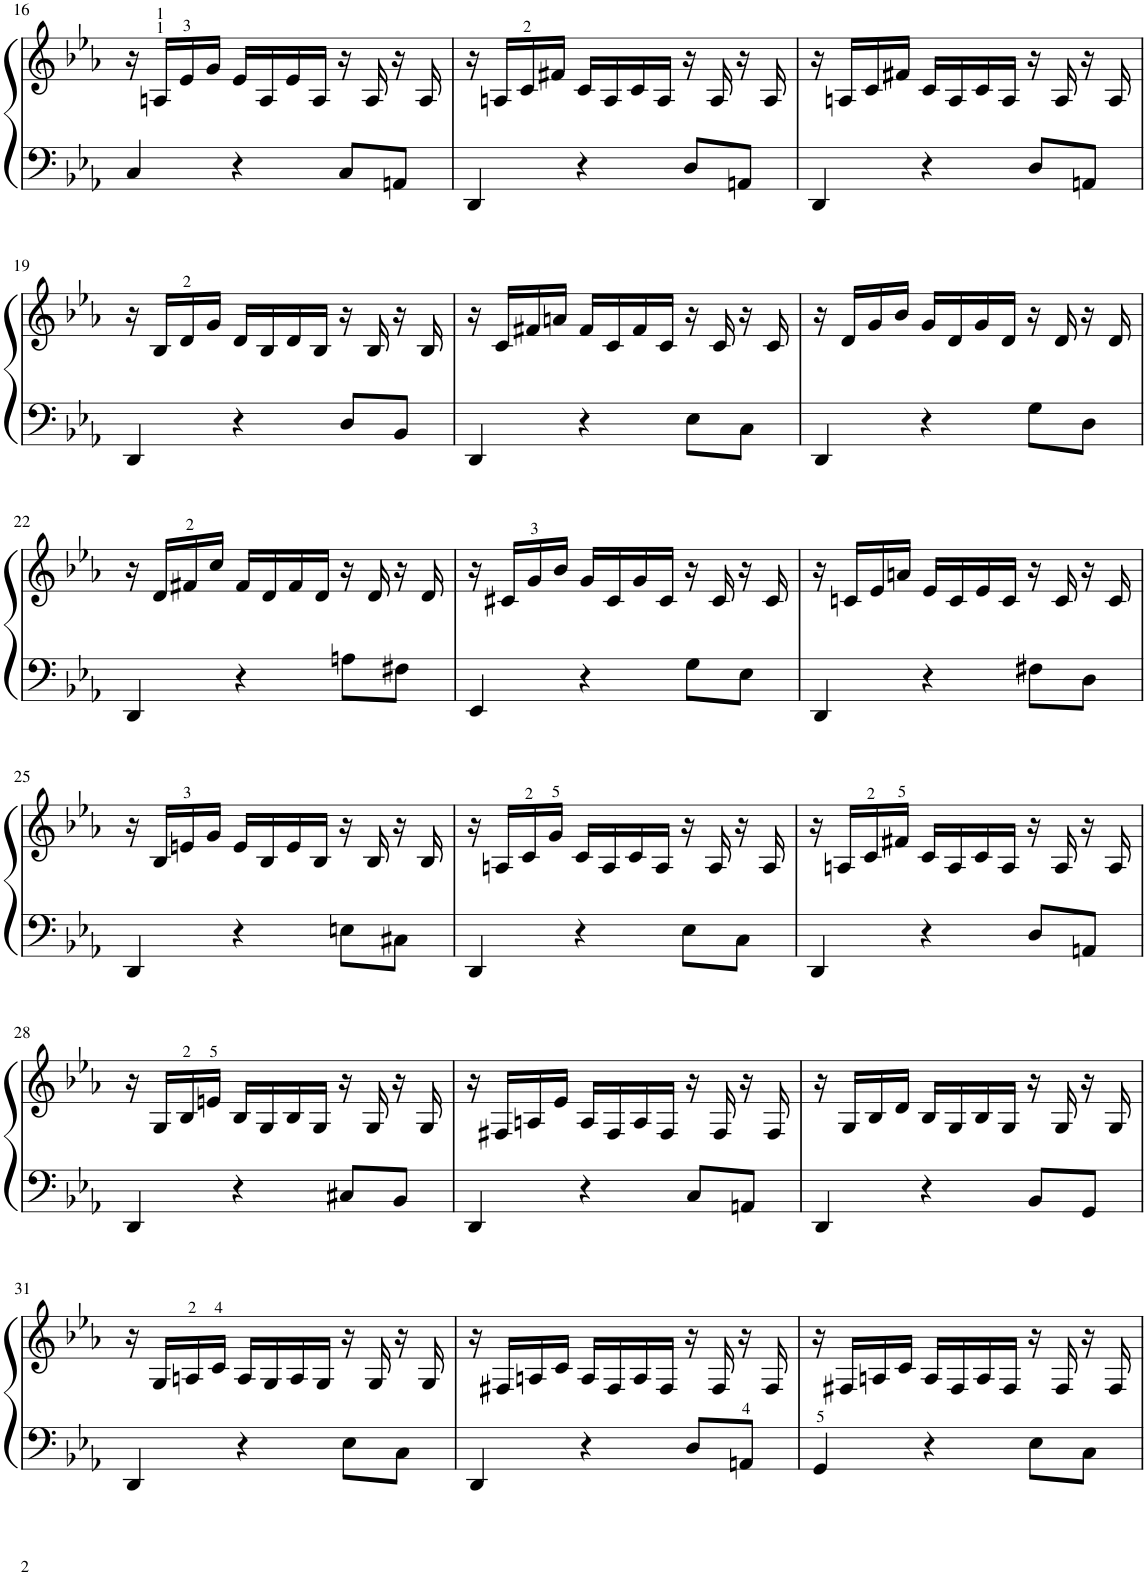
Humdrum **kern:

**kern	**kern
*part2	*part1
*staff2	*staff1
*I"down	*I"up
!!LO:PB:g=z
*clefF4	*clefG2
*k[b-e-a-]	*k[b-e-a-]
*M3/4	*M3/4
=16	=16
4C/	16r
.	16An/LL
.	16e-/
.	16g/JJ
4r	16e-/LL
.	16A/
.	16e-/
.	16A/JJ
8C/L	16r
.	16A/
8AAn/J	16r
.	16A/
=17	=17
4DD/	16r
.	16An/LL
.	16c/
.	16f#X/JJ
4r	16c/LL
.	16A/
.	16c/
.	16A/JJ
8D/L	16r
.	16A/
8AAn/J	16r
.	16A/
=18	=18
4DD/	16r
.	16An/LL
.	16c/
.	16f#X/JJ
4r	16c/LL
.	16A/
.	16c/
.	16A/JJ
8D/L	16r
.	16A/
8AAn/J	16r
.	16A/
!!LO:LB:g=z
=19	=19
4DD/	16r
.	16B-/LL
.	16d/
.	16g/JJ
4r	16d/LL
.	16B-/
.	16d/
.	16B-/JJ
8D/L	16r
.	16B-/
8BB-/J	16r
.	16B-/
=20	=20
4DD/	16r
.	16c/LL
.	16f#X/
.	16an/JJ
4r	16f#/LL
.	16c/
.	16f#/
.	16c/JJ
8E-\L	16r
.	16c/
8C\J	16r
.	16c/
=21	=21
4DD/	16r
.	16d/LL
.	16g/
.	16b-/JJ
4r	16g/LL
.	16d/
.	16g/
.	16d/JJ
8G\L	16r
.	16d/
8D\J	16r
.	16d/
!!LO:LB:g=z
=22	=22
4DD/	16r
.	16d/LL
.	16f#X/
.	16cc/JJ
4r	16f#/LL
.	16d/
.	16f#/
.	16d/JJ
8An\L	16r
.	16d/
8F#X\J	16r
.	16d/
=23	=23
4EE-/	16r
.	16c#X/LL
.	16g/
.	16b-/JJ
4r	16g/LL
.	16c#/
.	16g/
.	16c#/JJ
8G\L	16r
.	16c#/
8E-\J	16r
.	16c#/
=24	=24
4DD/	16r
.	16cn/LL
.	16e-/
.	16an/JJ
4r	16e-/LL
.	16c/
.	16e-/
.	16c/JJ
8F#X\L	16r
.	16c/
8D\J	16r
.	16c/
!!LO:LB:g=z
=25	=25
4DD/	16r
.	16B-/LL
.	16en/
.	16g/JJ
4r	16e/LL
.	16B-/
.	16e/
.	16B-/JJ
8En\L	16r
.	16B-/
8C#X\J	16r
.	16B-/
=26	=26
4DD/	16r
.	16An/LL
.	16c/
.	16g/JJ
4r	16c/LL
.	16A/
.	16c/
.	16A/JJ
8E-\L	16r
.	16A/
8C\J	16r
.	16A/
=27	=27
4DD/	16r
.	16An/LL
.	16c/
.	16f#X/JJ
4r	16c/LL
.	16A/
.	16c/
.	16A/JJ
8D/L	16r
.	16A/
8AAn/J	16r
.	16A/
!!LO:LB:g=z
=28	=28
4DD/	16r
.	16G/LL
.	16B-/
.	16en/JJ
4r	16B-/LL
.	16G/
.	16B-/
.	16G/JJ
8C#X/L	16r
.	16G/
8BB-/J	16r
.	16G/
=29	=29
4DD/	16r
.	16F#X/LL
.	16An/
.	16e-/JJ
4r	16A/LL
.	16F#/
.	16A/
.	16F#/JJ
8C/L	16r
.	16F#/
8AAn/J	16r
.	16F#/
=30	=30
4DD/	16r
.	16G/LL
.	16B-/
.	16d/JJ
4r	16B-/LL
.	16G/
.	16B-/
.	16G/JJ
8BB-/L	16r
.	16G/
8GG/J	16r
.	16G/
!!LO:LB:g=z
=31	=31
4DD/	16r
.	16G/LL
.	16An/
.	16c/JJ
4r	16A/LL
.	16G/
.	16A/
.	16G/JJ
8E-\L	16r
.	16G/
8C\J	16r
.	16G/
=32	=32
4DD/	16r
.	16F#X/LL
.	16An/
.	16c/JJ
4r	16A/LL
.	16F#/
.	16A/
.	16F#/JJ
8D/L	16r
.	16F#/
8AAn/J	16r
.	16F#/
=33	=33
4GG/	16r
.	16F#X/LL
.	16An/
.	16c/JJ
4r	16A/LL
.	16F#/
.	16A/
.	16F#/JJ
8E-\L	16r
.	16F#/
8C\J	16r
.	16F#/
=	=
*-	*-
